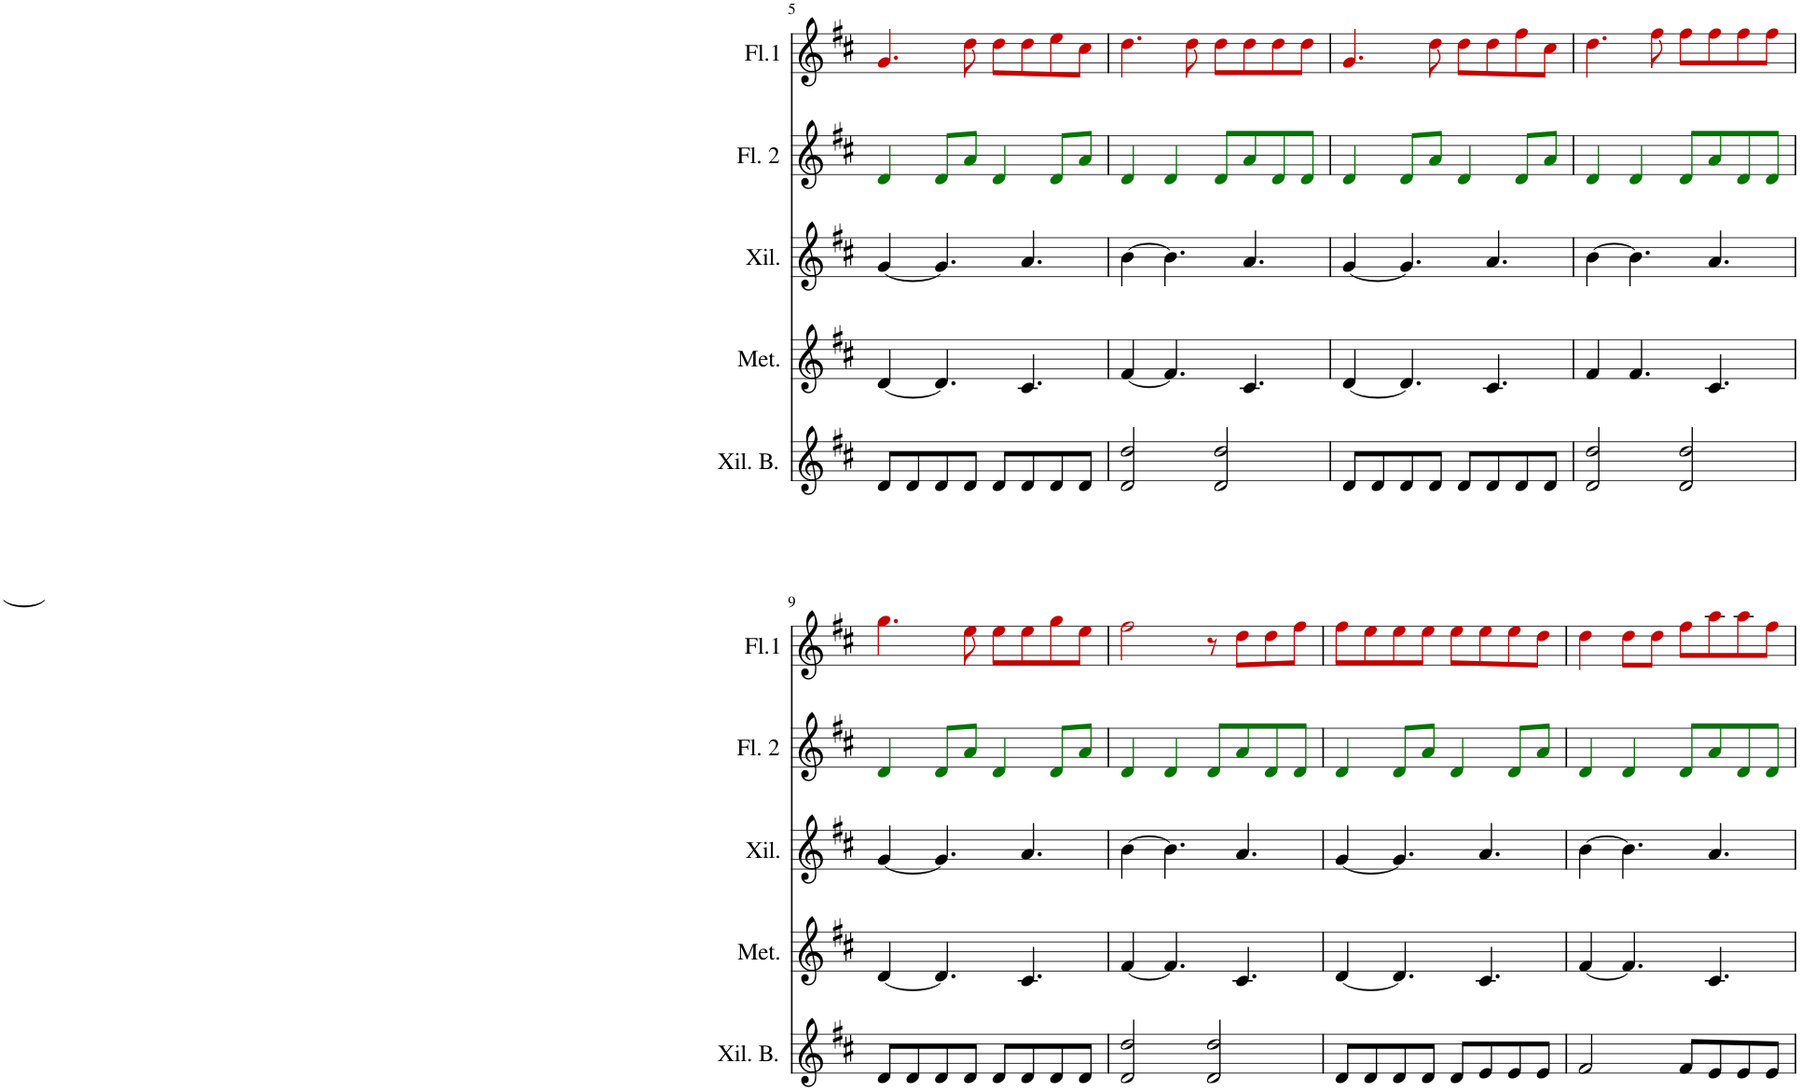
**kern	**kern	**kern	**kern	**kern
*part5	*part4	*part3	*part2	*part1
*staff5	*staff4	*staff3	*staff2	*staff1
*I"Xilófono Bajo	*I"Metal Alto	*I"Xilófono	*I"Flauta 2	*I"Flauta 1
*I'Xil. B.	*I'Met.	*I'Xil.	*I'Fl. 2	*I'Fl.1
!!LO:PB:g=z
*clefG2	*clefG2	*clefG2	*clefG2	*clefG2
*	*	*Trd-7c-12	*	*
*k[f#c#]	*k[f#c#]	*k[f#c#]	*k[f#c#]	*k[f#c#]
*M4/4	*M4/4	*M4/4	*M4/4	*M4/4
=5	=5	=5	=5	=5
8d/L	[4d/	[4g/	4di/	4.gj/
8d/	.	.	.	.
8d/	4.d/]	4.g/]	8di/L	.
8d/J	.	.	8ai/J	8ddj\
8d/L	.	.	4di/	8ddj\L
8d/	4.c#/	4.a/	.	8ddj\
8d/	.	.	8di/L	8eej\
8d/J	.	.	8ai/J	8cc#j\J
=6	=6	=6	=6	=6
2d/ 2dd/	[4f#/	[4b\	4di/	4.ddj\
.	4.f#/]	4.b\]	4di/	.
.	.	.	.	8ddj\
2d/ 2dd/	.	.	8di/L	8ddj\L
.	4.c#/	4.a/	8ai/	8ddj\
.	.	.	8di/	8ddj\
.	.	.	8di/J	8ddj\J
=7	=7	=7	=7	=7
8d/L	[4d/	[4g/	4di/	4.gj/
8d/	.	.	.	.
8d/	4.d/]	4.g/]	8di/L	.
8d/J	.	.	8ai/J	8ddj\
8d/L	.	.	4di/	8ddj\L
8d/	4.c#/	4.a/	.	8ddj\
8d/	.	.	8di/L	8ff#j\
8d/J	.	.	8ai/J	8cc#j\J
=8	=8	=8	=8	=8
2d/ 2dd/	[4f#/	[4b\	4di/	4.ddj\
.	4.f#/]	4.b\]	4di/	.
.	.	.	.	8ff#j\
2d/ 2dd/	.	.	8di/L	8ff#j\L
.	4.c#/	4.a/	8ai/	8ff#j\
.	.	.	8di/	8ff#j\
.	.	.	8di/J	8ff#j\J
!!LO:LB:g=z
=9	=9	=9	=9	=9
8d/L	[4d/	[4g/	4di/	4.ggj\
8d/	.	.	.	.
8d/	4.d/]	4.g/]	8di/L	.
8d/J	.	.	8ai/J	8eej\
8d/L	.	.	4di/	8eej\L
8d/	4.c#/	4.a/	.	8eej\
8d/	.	.	8di/L	8ggj\
8d/J	.	.	8ai/J	8eej\J
=10	=10	=10	=10	=10
2d/ 2dd/	[4f#/	[4b\	4di/	2ff#j\
.	4.f#/]	4.b\]	4di/	.
2d/ 2dd/	.	.	8di/L	8r
.	4.c#/	4.a/	8ai/	8ddj\L
.	.	.	8di/	8ddj\
.	.	.	8di/J	8ff#j\J
=11	=11	=11	=11	=11
8d/L	[4d/	[4g/	4di/	8ff#j\L
8d/	.	.	.	8eej\
8d/	4.d/]	4.g/]	8di/L	8eej\
8d/J	.	.	8ai/J	8eej\J
8d/L	.	.	4di/	8eej\L
8e/	4.c#/	4.a/	.	8eej\
8e/	.	.	8di/L	8eej\
8e/J	.	.	8ai/J	8ddj\J
=12	=12	=12	=12	=12
2f#/	[4f#/	[4b\	4di/	4ddj\
.	4.f#/]	4.b\]	4di/	8ddj\L
.	.	.	.	8ddj\J
8f#/L	.	.	8di/L	8ff#j\L
8e/	4.c#/	4.a/	8ai/	8aaj\
8e/	.	.	8di/	8aaj\
8e/J	.	.	8di/J	8ff#j\J
=	=	=	=	=
*-	*-	*-	*-	*-
